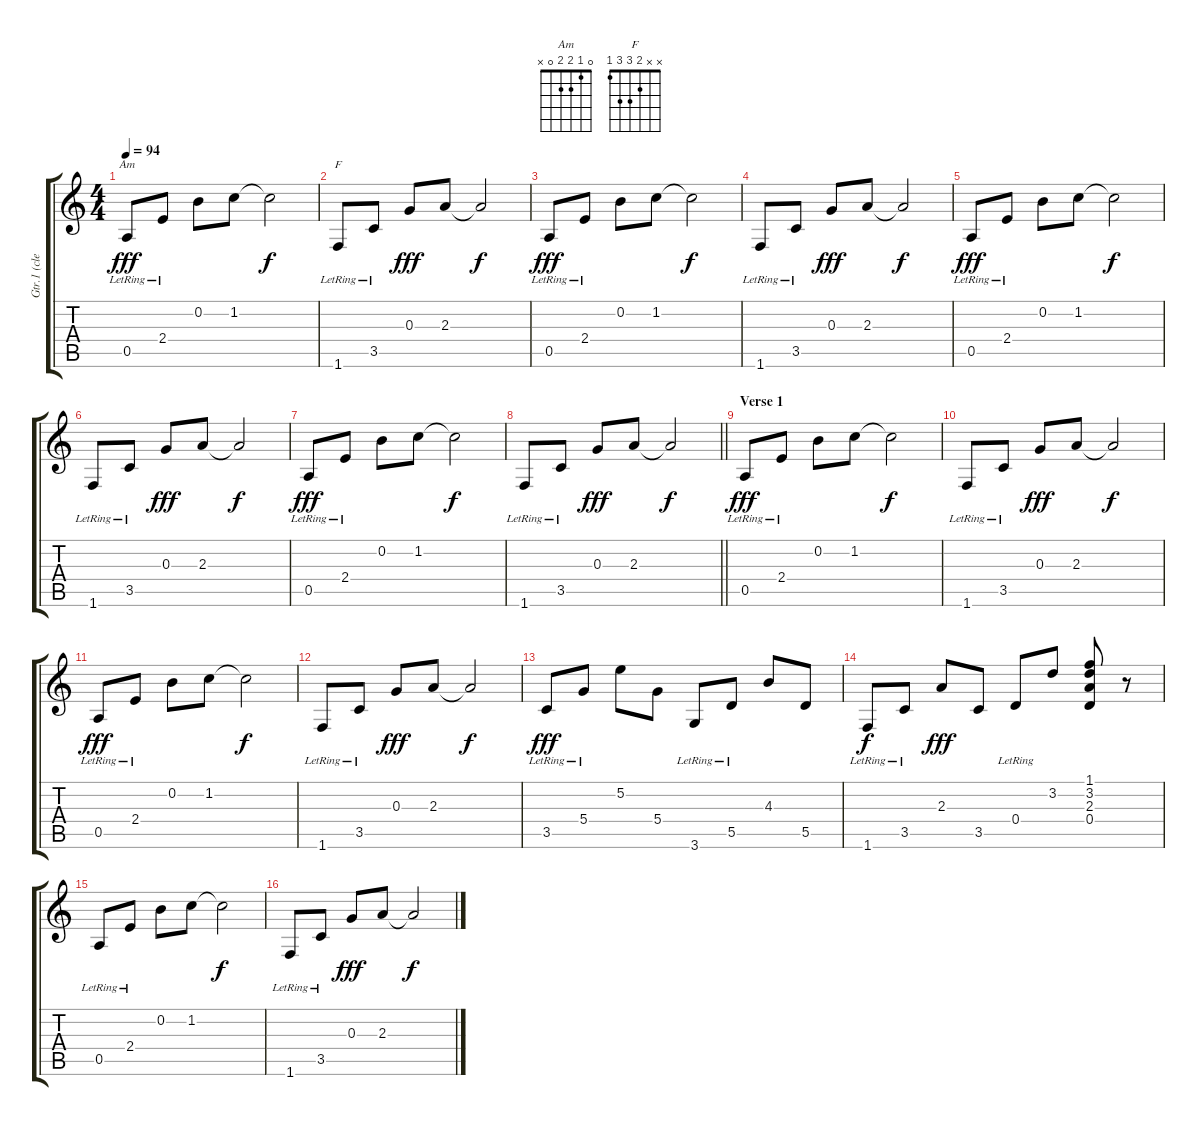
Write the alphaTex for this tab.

\track ("Gtr.1 (clean) " "Gtr.1 (cle") {instrument electricguitarclean}
\staff {score tabs}
\tuning (E4 B3 G3 D3 A2 E2) {hide}
\chord ("Am" 0 1 2 2 0 x)
\chord ("F" x x 2 3 3 1)
\ts (4 4)
\tempo 94
\clef g2
\ks c
0.5{lr}.8{ch "Am" dy fff instrument electricguitarclean} 2.4{lr}.8 0.2.8 1.2.8 1.2{t}.2{dy f} |
1.6{lr}.8{ch "F"} 3.5{lr}.8 0.3.8{dy fff} 2.3.8 2.3{t}.2{dy f} |
0.5{lr}.8{dy fff} 2.4{lr}.8 0.2.8 1.2.8 1.2{t}.2{dy f} |
1.6{lr}.8 3.5{lr}.8 0.3.8{dy fff} 2.3.8 2.3{t}.2{dy f} |
0.5{lr}.8{dy fff} 2.4{lr}.8 0.2.8 1.2.8 1.2{t}.2{dy f} |
1.6{lr}.8 3.5{lr}.8 0.3.8{dy fff} 2.3.8 2.3{t}.2{dy f} |
0.5{lr}.8{dy fff} 2.4{lr}.8 0.2.8 1.2.8 1.2{t}.2{dy f} |
\barLineRight lightlight
1.6{lr}.8 3.5{lr}.8 0.3.8{dy fff} 2.3.8 2.3{t}.2{dy f} |
\section ("" "Verse 1")
0.5{lr}.8{dy fff} 2.4{lr}.8 0.2.8 1.2.8 1.2{t}.2{dy f} |
1.6{lr}.8 3.5{lr}.8 0.3.8{dy fff} 2.3.8 2.3{t}.2{dy f} |
0.5{lr}.8{dy fff} 2.4{lr}.8 0.2.8 1.2.8 1.2{t}.2{dy f} |
1.6{lr}.8 3.5{lr}.8 0.3.8{dy fff} 2.3.8 2.3{t}.2{dy f} |
3.5{lr}.8{dy fff} 5.4{lr}.8 5.2.8 5.4.8 3.6{lr}.8 5.5{lr}.8 4.3.8 5.5.8 |
1.6{lr}.8{dy f} 3.5{lr}.8 2.3.8{dy fff} 3.5.8 0.4{lr}.8 3.2.8 (1.1 3.2 2.3 0.4).8 r.8 |
0.5{lr}.8 2.4{lr}.8 0.2.8 1.2.8 1.2{t}.2{dy f} |
1.6{lr}.8 3.5{lr}.8 0.3.8{dy fff} 2.3.8 2.3{t}.2{dy f}
